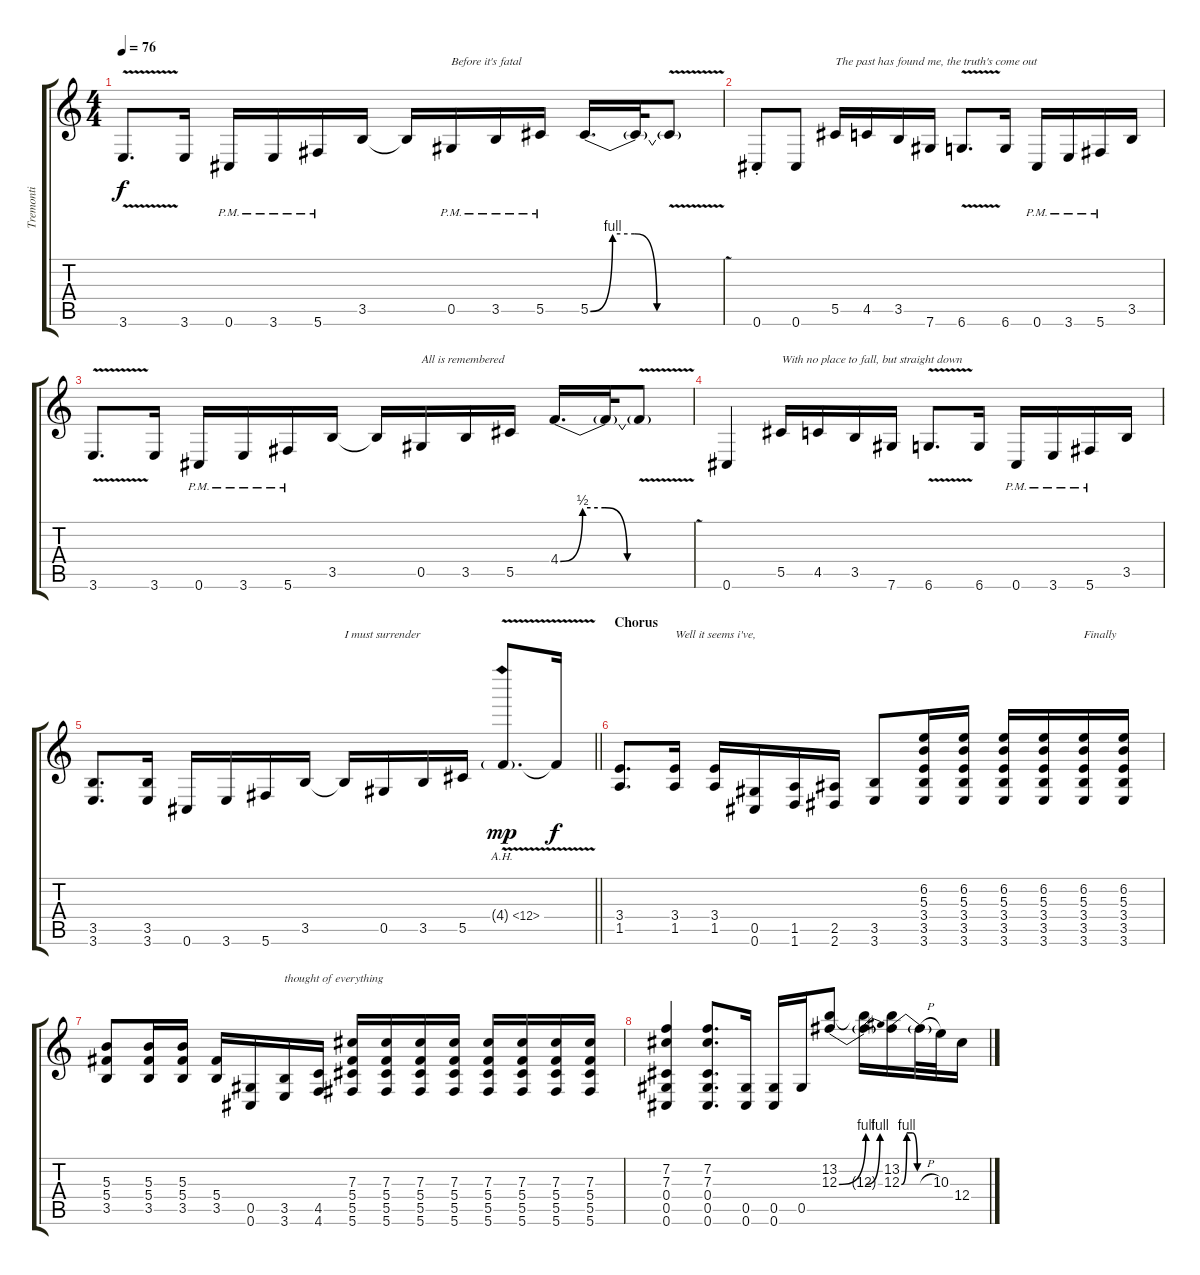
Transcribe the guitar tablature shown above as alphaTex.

\track ("Tremonti" "Tremonti") {instrument distortionguitar}
\staff {score tabs}
\tuning (Eb4 Bb3 Gb3 Db3 Ab2 Db2) {hide}
\ts (4 4)
\tempo 76
\clef g2
\ks c
3.6{v}.8{d dy f} 3.6.16 0.6{pm}.16 3.6{pm}.16 5.6{pm}.16 3.5.16 3.5{t}.16 0.5{pm}.16{txt "Before it's fatal"} 3.5{pm}.16 5.5{pm}.16 5.5{be (custom 0 0 10 4 20 4 30 0 60 0)}.16{d} 5.5{t}.32 5.5{v t}.8 |
0.6{st}.8 0.6.8 5.5.16{txt "The past has found me, the truth's come out"} 4.5.16 3.5.16 7.6.16 6.6{v}.8{d} 6.6.16 0.6{pm}.16 3.6{pm}.16 5.6{pm}.16 3.5.16 |
3.6{v}.8{d} 3.6.16 0.6{pm}.16 3.6{pm}.16 5.6{pm}.16 3.5.16 3.5{t}.16 0.5.16{txt "All is remembered"} 3.5.16 5.5.16 4.4{be (custom 0 0 10 2 20 2 30 0 60 0)}.16{d} 4.4{t}.32 4.4{v t}.8 |
0.6.4 5.5.16{txt "With no place to fall, but straight down"} 4.5.16 3.5.16 7.6.16 6.6{v}.8{d} 6.6.16 0.6{pm}.16 3.6{pm}.16 5.6{pm}.16 3.5.16 |
\barLineRight lightlight
(3.5 3.6).8{d} (3.5 3.6).16 0.6.16 3.6.16 5.6.16 3.5.16 3.5{t}.16{txt "I must surrender"} 0.5.16 3.5.16 5.5.16 4.4{ah 8 v g}.8{d dy mp} 4.4{t}.16{dy f} |
\section ("" "Chorus")
(3.4 1.5).8{d} (3.4 1.5).16{txt "Well it seems i've, "} (3.4 1.5).16 (0.5 0.6).16 (1.5 1.6).16 (2.5 2.6).16 (3.5 3.6).8 (6.2 5.3 3.4 3.5 3.6).16 (6.2 5.3 3.4 3.5 3.6).16 (6.2 5.3 3.4 3.5 3.6).16 (6.2 5.3 3.4 3.5 3.6).16 (6.2 5.3 3.4 3.5 3.6).16{txt "Finally"} (6.2 5.3 3.4 3.5 3.6).16 |
(5.3 5.4 3.5).8 (5.3 5.4 3.5).16 (5.3 5.4 3.5).16 (5.4 3.5).16 (0.5 0.6).16 (3.5 3.6).16{txt "thought of everything"} (4.5 4.6).16 (7.3 5.4 5.5 5.6).16 (7.3 5.4 5.5 5.6).16 (7.3 5.4 5.5 5.6).16 (7.3 5.4 5.5 5.6).16 (7.3 5.4 5.5 5.6).16 (7.3 5.4 5.5 5.6).16 (7.3 5.4 5.5 5.6).16 (7.3 5.4 5.5 5.6).16 |
(7.2 7.3 0.4 0.5 0.6).4 (7.2 7.3 0.4 0.5 0.6).8{d} (0.5 0.6).16 (0.5 0.6).16 0.5.16 (13.2 12.3{be (bend 0 0 60 4)}).8 (13.2{t} 12.3{be (bend 0 0 60 4) t}).16 (13.2 12.3{be (custom 0 0 10 4 20 4 30 0 60 0)}).16 12.3{h t}.32 10.3.32 12.4.16
